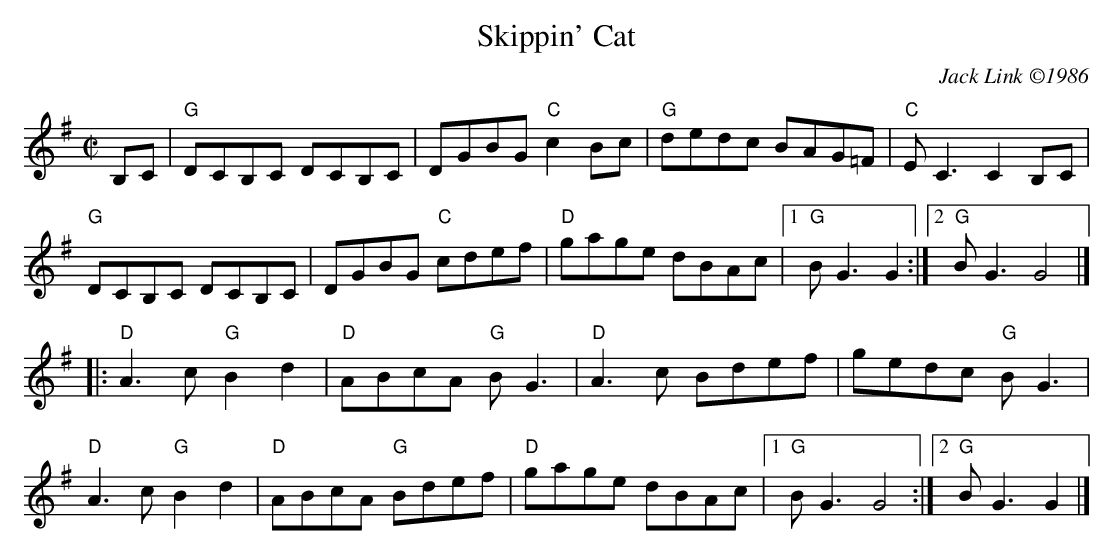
X:1
T: Skippin' Cat
C: Jack Link \2511986
M: C|
K: G
B,C |\
"G"DCB,C DCB,C | DGBG "C"c2Bc | "G"dedc BAG=F | "C"EC3 C2B,C |
"G"DCB,C DCB,C | DGBG "C"cdef | "D"gage dBAc |1 "G"BG3 G2 :|2 "G"BG3 G4 |]
|:\
"D"A3c "G"B2d2 | "D"ABcA "G"BG3 | "D"A3c Bdef | gedc "G"BG3 |
"D"A3c "G"B2d2 | "D"ABcA "G"Bdef | "D"gage dBAc |1 "G"BG3 G4 :|2 "G"BG3 G2 |]
